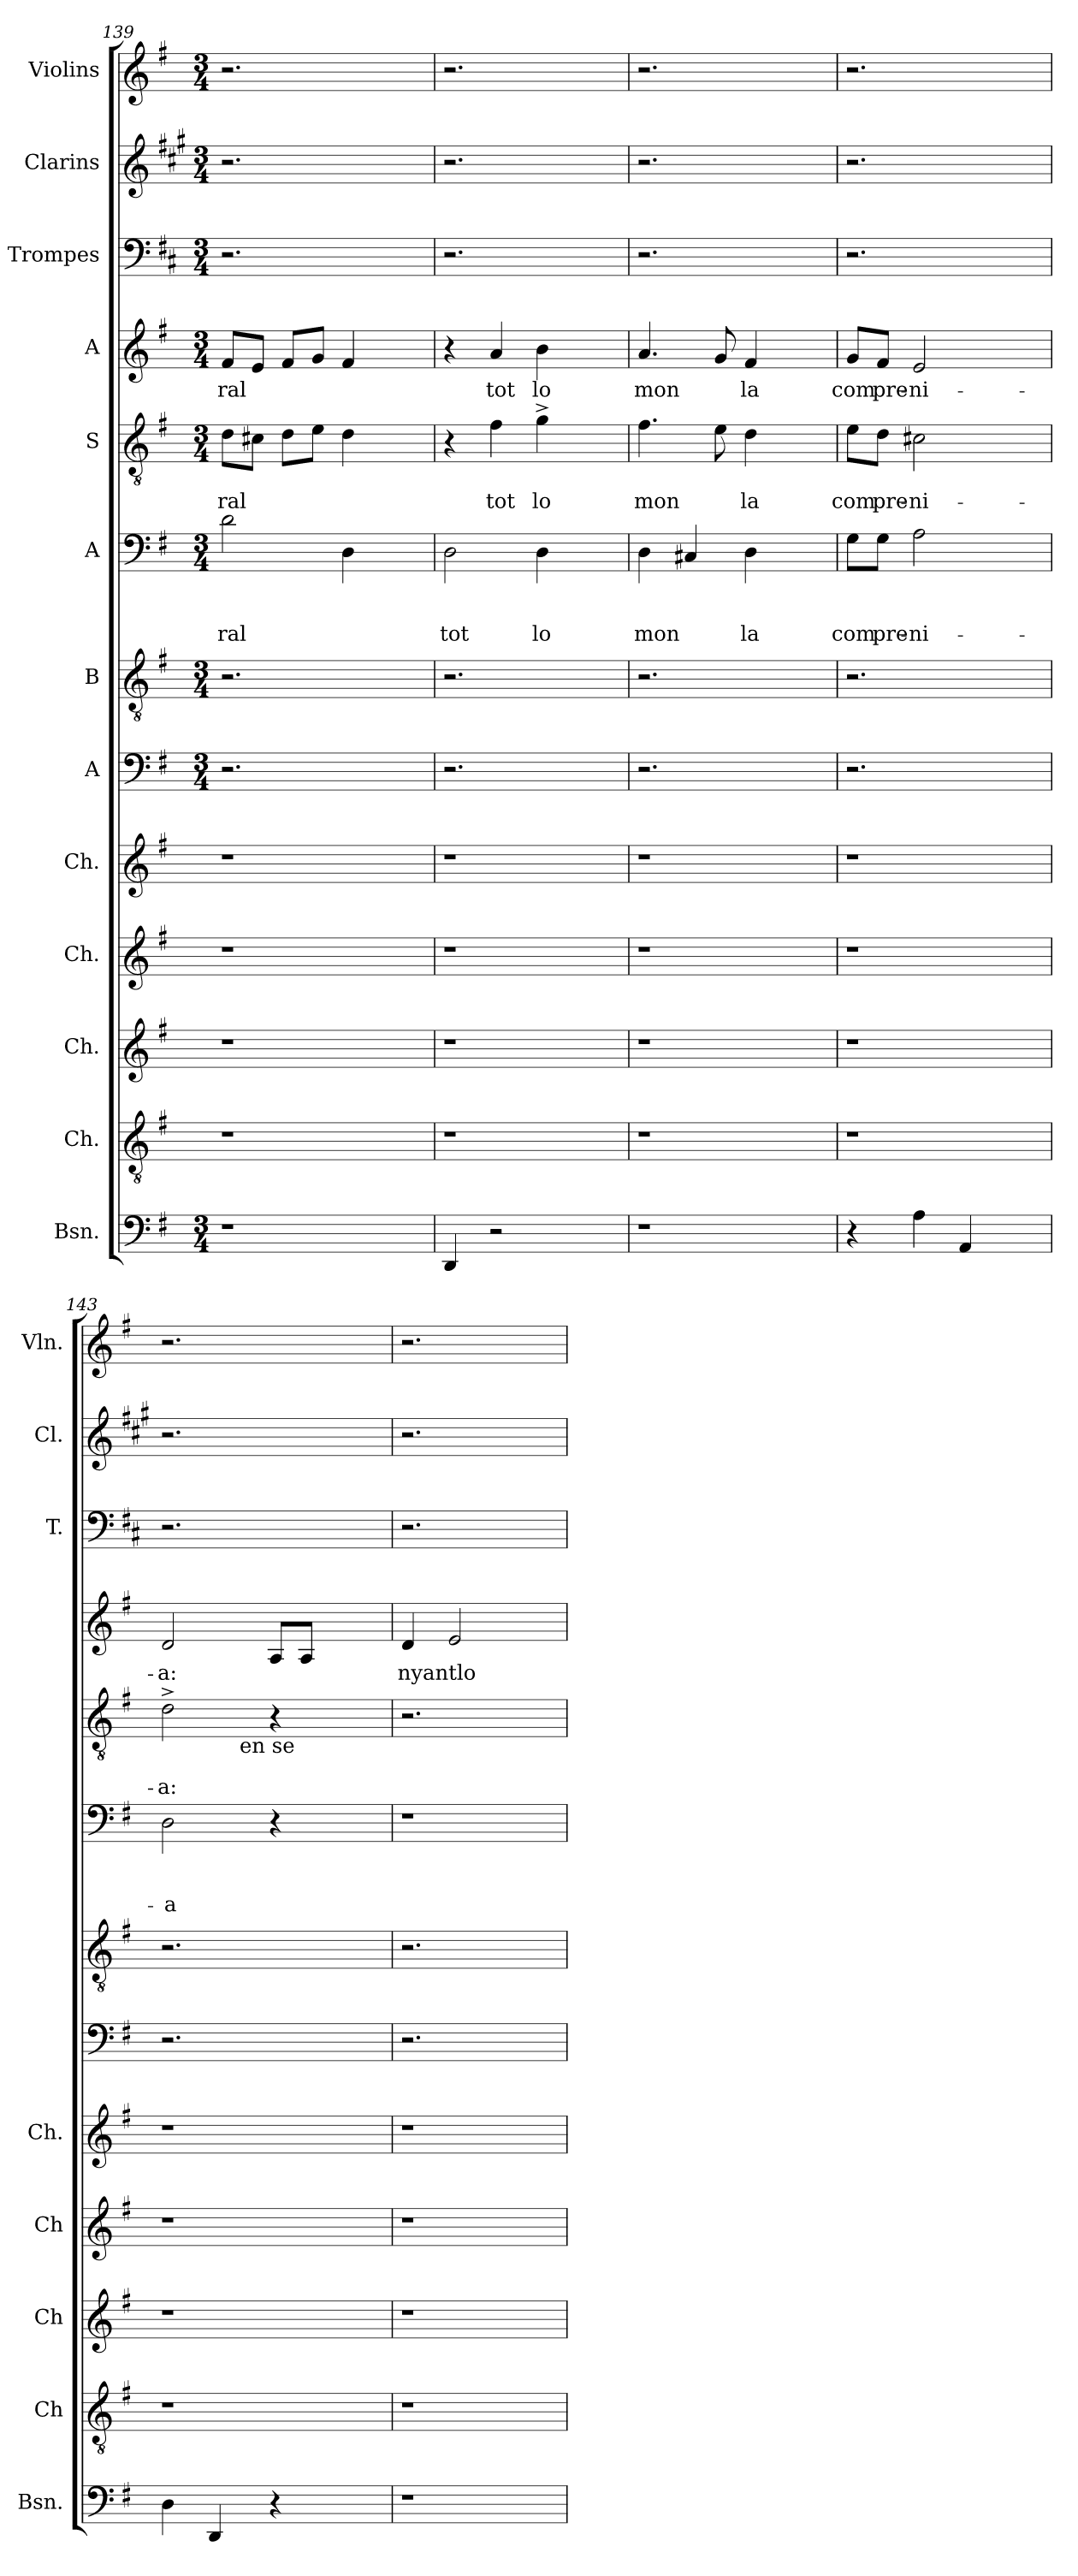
**kern	**kern	**kern	**kern	**kern	**kern	**kern	**kern	**text	**text	**text	**kern	**text	**text	**kern	**text	**kern	**kern	**kern
*part13	*part12	*part11	*part10	*part9	*part8	*part7	*part6	*part6	*part6	*part6	*part5	*part5	*part5	*part4	*part4	*part3	*part2	*part1
*staff13	*staff12	*staff11	*staff10	*staff9	*staff8	*staff7	*staff6	*staff6	*staff6	*staff6	*staff5	*staff5	*staff5	*staff4	*staff4	*staff3	*staff2	*staff1
*I"Bsn.	*I"Ch.	*I"Ch.	*I"Ch.	*I"Ch.	*I"A	*I"B	*I"A	*	*	*	*I"S	*	*	*I"A	*	*I"Trompes	*I"Clarins	*I"Violins
*I'Bsn.	*I'Ch	*I'Ch	*I'Ch	*I'Ch.	*	*	*	*	*	*	*	*	*	*	*	*I'T.	*I'Cl.	*I'Vln.
*clefF4	*clefGv2	*clefG2	*clefG2	*clefG2	*clefF4	*clefGv2	*clefF4	*	*	*	*clefGv2	*	*	*clefG2	*	*clefF4	*clefG2	*clefG2
*	*	*	*	*	*	*	*	*	*	*	*	*	*	*	*	*ITrd4c7	*ITrd1c2	*
*k[f#]	*k[f#]	*k[f#]	*k[f#]	*k[f#]	*k[f#]	*k[f#]	*k[f#]	*	*	*	*k[f#]	*	*	*k[f#]	*	*k[f#]	*k[f#]	*k[f#]
*G:	*G:	*G:	*G:	*G:	*G:	*G:	*G:	*	*	*	*G:	*	*	*G:	*	*G:	*G:	*G:
*M3/4	*	*	*	*	*M3/4	*M3/4	*M3/4	*	*	*	*M3/4	*	*	*M3/4	*	*M3/4	*M3/4	*M3/4
=139	=139	=139	=139	=139	=139	=139	=139	=139	=139	=139	=139	=139	=139	=139	=139	=139	=139	=139
!LO:N:vis=1	!	!	!	!	!	!	!	!	!	!LO:LY:b	!	!	!LO:LY:a	!	!LO:LY:b	!	!	!
2.r	1r	1r	1r	1r	2.r	2.r	2d\	.	.	-ral	8d\L	.	-ral	8f#/L	-ral	2.r	2.r	2.r
.	.	.	.	.	.	.	.	.	.	.	8c#X\J	.	.	8e/J	.	.	.	.
.	.	.	.	.	.	.	.	.	.	.	8d\L	.	.	8f#/L	.	.	.	.
.	.	.	.	.	.	.	.	.	.	.	8e\J	.	.	8g/J	.	.	.	.
.	.	.	.	.	.	.	4D\	.	.	.	4d\	.	.	4f#/	.	.	.	.
4ryy	.	.	.	.	4ryy	4ryy	4ryy	.	.	.	4ryy	.	.	4ryy	.	4ryy	4ryy	4ryy
=140	=140	=140	=140	=140	=140	=140	=140	=140	=140	=140	=140	=140	=140	=140	=140	=140	=140	=140
!	!	!	!	!	!	!	!	!	!	!LO:LY:b	!	!	!	!	!	!	!	!
4DD/	1r	1r	1r	1r	2.r	2.r	2D\	.	.	tot	4r	.	.	4r	.	2.r	2.r	2.r
!	!	!	!	!	!	!	!	!	!	!	!	!	!LO:LY:a	!	!LO:LY:b	!	!	!
2r	.	.	.	.	.	.	.	.	.	.	4f#\	.	tot	4a/	tot	.	.	.
!	!	!	!	!	!	!	!	!	!	!LO:LY:b	!	!	!LO:LY:a	!	!LO:LY:b	!	!	!
.	.	.	.	.	.	.	4D\	.	.	lo	4g^>\	.	lo	4b\	lo	.	.	.
4ryy	.	.	.	.	4ryy	4ryy	4ryy	.	.	.	4ryy	.	.	4ryy	.	4ryy	4ryy	4ryy
=141	=141	=141	=141	=141	=141	=141	=141	=141	=141	=141	=141	=141	=141	=141	=141	=141	=141	=141
!LO:N:vis=1	!	!	!	!	!	!	!	!	!	!LO:LY:b	!	!	!LO:LY:a	!	!LO:LY:b	!	!	!
2.r	1r	1r	1r	1r	2.r	2.r	4D\	.	.	mon	4.f#\	.	mon	4.a/	mon	2.r	2.r	2.r
.	.	.	.	.	.	.	4C#X/	.	.	.	.	.	.	.	.	.	.	.
.	.	.	.	.	.	.	.	.	.	.	8e\	.	.	8g/	.	.	.	.
!	!	!	!	!	!	!	!	!	!	!LO:LY:b	!	!	!LO:LY:a	!	!LO:LY:b	!	!	!
.	.	.	.	.	.	.	4D\	.	.	la	4d\	.	la	4f#/	la	.	.	.
4ryy	.	.	.	.	4ryy	4ryy	4ryy	.	.	.	4ryy	.	.	4ryy	.	4ryy	4ryy	4ryy
=142	=142	=142	=142	=142	=142	=142	=142	=142	=142	=142	=142	=142	=142	=142	=142	=142	=142	=142
!	!	!	!	!	!	!	!	!	!	!LO:LY:b	!	!	!LO:LY:a	!	!LO:LY:b	!	!	!
4r	1r	1r	1r	1r	2.r	2.r	8G\L	.	.	com	8e\L	.	com	8g/L	com	2.r	2.r	2.r
!	!	!	!	!	!	!	!	!	!	!LO:LY:b	!	!	!LO:LY:a	!	!LO:LY:b	!	!	!
.	.	.	.	.	.	.	8G\J	.	.	pre-	8d\J	.	pre-	8f#/J	pre-	.	.	.
!	!	!	!	!	!	!	!	!	!	!LO:LY:b	!	!	!LO:LY:a	!	!LO:LY:b	!	!	!
4A\	.	.	.	.	.	.	2A\	.	.	-ni-	2c#X\	.	-ni-	2e/	-ni-	.	.	.
4AA/	.	.	.	.	.	.	.	.	.	.	.	.	.	.	.	.	.	.
4ryy	.	.	.	.	4ryy	4ryy	4ryy	.	.	.	4ryy	.	.	4ryy	.	4ryy	4ryy	4ryy
!!LO:LB:g=z
=143	=143	=143	=143	=143	=143	=143	=143	=143	=143	=143	=143	=143	=143	=143	=143	=143	=143	=143
!	!	!	!	!	!	!	!	!	!	!LO:LY:b	!	!	!LO:LY:a	!	!LO:LY:b	!	!	!
*	*	*	*	*	*	*	*	*	*	*	*^	*	*	*	*	*	*	*
4D\	1r	1r	1r	1r	2.r	2.r	2D\	.	.	-a	2d^>\	4.ryy	.	-a:	2d/	-a:	2.r	2.r	2.r
4DD/	.	.	.	.	.	.	.	.	.	.	.	.	.	.	.	.	.	.	.
!	!	!	!	!	!	!	!	!	!	!	!	!LO:TX:b:t=en se	!	!	!	!	!	!	!
.	.	.	.	.	.	.	.	.	.	.	.	2ryy	.	.	.	.	.	.	.
4r	.	.	.	.	.	.	4r	.	.	.	4r	.	.	.	8A/L	.	.	.	.
.	.	.	.	.	.	.	.	.	.	.	.	.	.	.	8A/J	.	.	.	.
4ryy	.	.	.	.	4ryy	4ryy	4ryy	.	.	.	4ryy	.	.	.	4ryy	.	4ryy	4ryy	4ryy
.	.	.	.	.	.	.	.	.	.	.	.	8ryy	.	.	.	.	.	.	.
=144	=144	=144	=144	=144	=144	=144	=144	=144	=144	=144	=144	=144	=144	=144	=144	=144	=144	=144	=144
!LO:N:vis=1	!	!	!	!	!	!	!LO:N:vis=1	!	!	!	!LO:N:vis=1	!	!	!	!	!LO:LY:b	!	!	!
*	*	*	*	*	*	*	*	*	*	*	*v	*v	*	*	*	*	*	*	*
2.r	1r	1r	1r	1r	2.r	2.r	2.r	.	.	.	2.r	.	.	4d/	nyantlo	2.r	2.r	2.r
.	.	.	.	.	.	.	.	.	.	.	.	.	.	2e/	.	.	.	.
4ryy	.	.	.	.	4ryy	4ryy	4ryy	.	.	.	4ryy	.	.	4ryy	.	4ryy	4ryy	4ryy
=	=	=	=	=	=	=	=	=	=	=	=	=	=	=	=	=	=	=
*-	*-	*-	*-	*-	*-	*-	*-	*-	*-	*-	*-	*-	*-	*-	*-	*-	*-	*-
